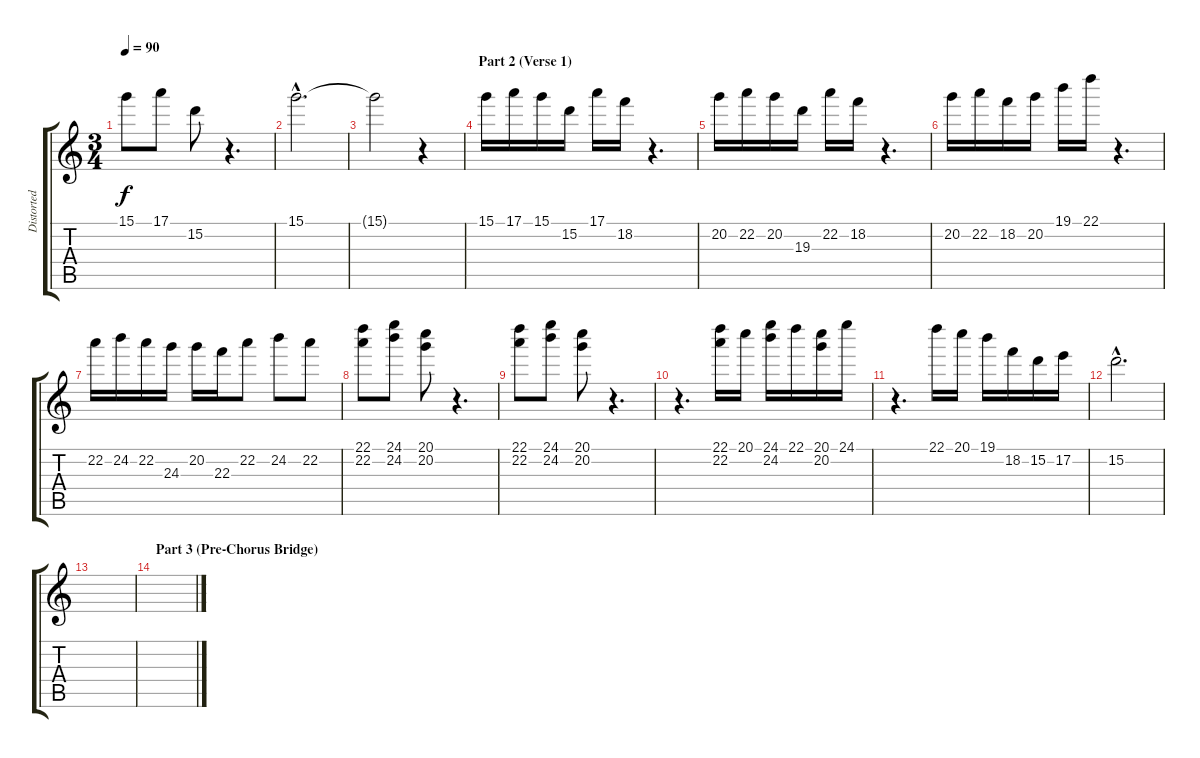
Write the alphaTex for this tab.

\track ("Distorted Guitar III" "Distorted ") {instrument distortionguitar}
\staff {score tabs}
\tuning (E4 B3 G3 D3 A2 E2) {hide}
\ts (3 4)
\tempo 90
\clef g2
\ks c
15.1.8{dy f} 17.1.8 15.2.8 r.4{d} |
15.1{hac}.2{d} |
15.1{t}.2 r.4 |
\section ("" "Part 2 (Verse 1)")
15.1.16 17.1.16 15.1.16 15.2.16 17.1.16 18.2.16 r.4{d} |
20.2.16 22.2.16 20.2.16 19.3.16 22.2.16 18.2.16 r.4{d} |
20.2.16 22.2.16 18.2.16 20.2.16 19.1.16 22.1.16 r.4{d} |
22.2.16 24.2.16 22.2.16 24.3.16 20.2.16 22.3.16 22.2.8 24.2.8 22.2.8 |
(22.1 22.2).8 (24.1 24.2).8 (20.1 20.2).8 r.4{d} |
(22.1 22.2).8 (24.1 24.2).8 (20.1 20.2).8 r.4{d} |
r.4{d} (22.1 22.2).16 20.1.16 (24.1 24.2).16 22.1.16 (20.1 20.2).16 24.1.16 |
r.4{d} 22.1.16 20.1.16 19.1.16 18.2.16 15.2.16 17.2.16 |
15.2{hac}.2{d} |
|
\section ("" "Part 3 (Pre-Chorus Bridge)")
